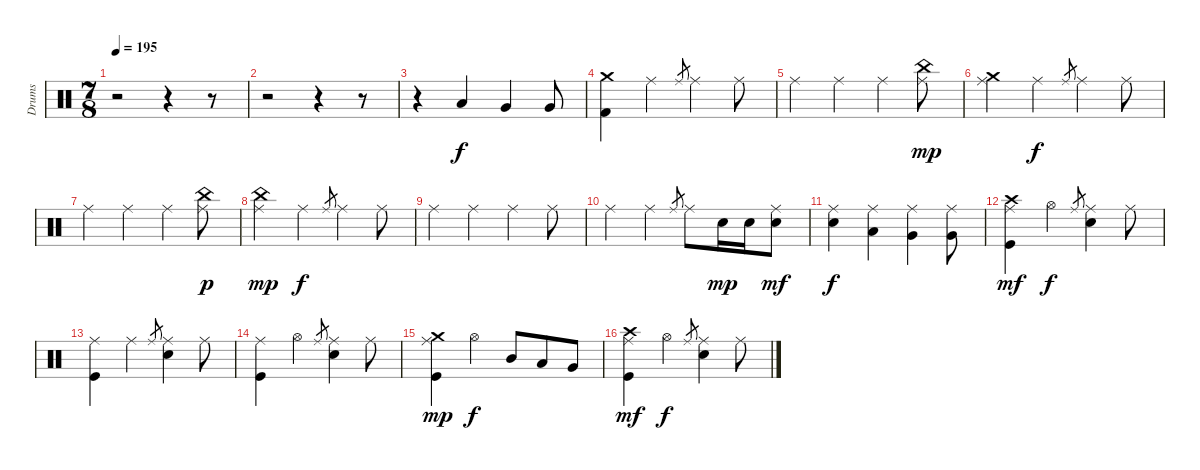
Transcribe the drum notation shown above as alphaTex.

\track ("Drums" "Drums") {instrument percussion}
\staff {score}
\articulation defaults
\ts (7 8)
\tempo 195
\clef neutral
\ks c
r.2{dy f} r.4 r.8 |
r.2 r.4 r.8 |
r.4 "Low Tom (hit)".4 "Very Low Tom (hit)".4 "Very Low Tom (hit)".8 |
("Crash medium (hit)" "Kick (hit) 2").4 "Ride (middle)".4 "Ride (middle)".8{gr} "Ride (middle)".4 "Ride (middle)".8 |
"Ride (middle)".4 "Ride (middle)".4 "Ride (middle)".4 ("China (hit)" "Ride (middle)").8{dy mp} |
("Crash medium (hit)" "Ride (middle)").4 "Ride (middle)".4{dy f} "Ride (middle)".8{gr} "Ride (middle)".4 "Ride (middle)".8 |
"Ride (middle)".4 "Ride (middle)".4 "Ride (middle)".4 ("China (hit)" "Ride (middle)").8{dy p} |
("China (hit)" "Ride (middle)").4{dy mp} "Ride (middle)".4{dy f} "Ride (middle)".8{gr} "Ride (middle)".4 "Ride (middle)".8 |
"Ride (middle)".4 "Ride (middle)".4 "Ride (middle)".4 "Ride (middle)".8 |
"Ride (middle)".4 "Ride (middle)".4 "Ride (middle)".8{gr} "Ride (middle)".8 "Electric Snare (hit)".16{dy mp} "Electric Snare (hit)".16 ("Ride (middle)" "Electric Snare (hit)").8{dy mf} |
("Ride (middle)" "Electric Snare (hit)").4{dy f} ("Ride (middle)" "Low Tom (hit)").4 ("Ride (middle)" "Very Low Tom (hit)").4 ("Ride (middle)" "Very Low Tom (hit)").8 |
("Crash high (hit)" "Ride (middle)" "Kick (hit)").4{dy mf} "Hi-Hat (open)".4{dy f} "Ride (middle)".8{gr} ("Ride (middle)" "Electric Snare (hit)").4 "Ride (middle)".8 |
("Ride (middle)" "Kick (hit)").4 "Ride (middle)".4 "Ride (middle)".8{gr} ("Ride (middle)" "Electric Snare (hit)").4 "Ride (middle)".8 |
("Ride (middle)" "Kick (hit)").4 "Hi-Hat (open)".4 "Ride (middle)".8{gr} ("Ride (middle)" "Electric Snare (hit)").4 "Ride (middle)".8 |
("Crash medium (hit)" "Ride (middle)" "Kick (hit)").4{dy mp} "Hi-Hat (open)".4{dy f} "Mid Tom (hit)".8 "Low Tom (hit)".8 "Very Low Tom (hit)".8 |
("Crash high (hit)" "Ride (middle)" "Kick (hit)").4{dy mf} "Hi-Hat (open)".4{dy f} "Ride (middle)".8{gr} ("Ride (middle)" "Electric Snare (hit)").4 "Ride (middle)".8
